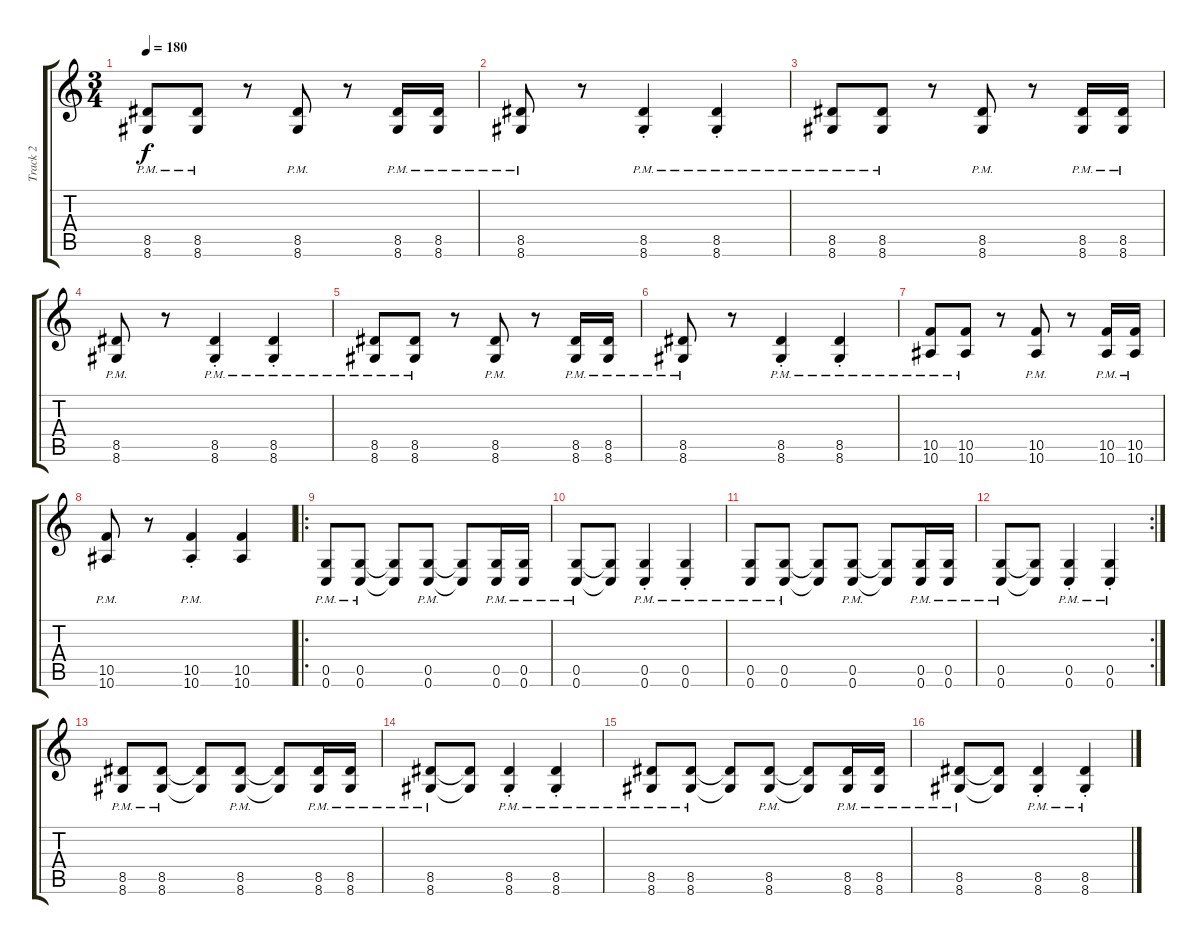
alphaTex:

\track ("Track 2" "Track 2") {instrument overdrivenguitar}
\staff {score tabs}
\tuning (D4 A3 F3 C3 G2 C2) {hide}
\ts (3 4)
\tempo 180
\clef g2
\ks c
(8.5{pm} 8.6{pm}).8{dy f} (8.5{pm} 8.6{pm}).8 r.8 (8.5{pm} 8.6{pm}).8 r.8 (8.5{pm} 8.6{pm}).16 (8.5{pm} 8.6{pm}).16 |
(8.5{pm} 8.6{pm}).8 r.8 (8.5{pm st} 8.6{pm st}).4 (8.5{pm st} 8.6{pm st}).4 |
(8.5{pm} 8.6{pm}).8 (8.5{pm} 8.6{pm}).8 r.8 (8.5{pm} 8.6{pm}).8 r.8 (8.5{pm} 8.6{pm}).16 (8.5{pm} 8.6{pm}).16 |
(8.5{pm} 8.6{pm}).8 r.8 (8.5{pm st} 8.6{pm st}).4 (8.5{pm st} 8.6{pm st}).4 |
(8.5{pm} 8.6{pm}).8 (8.5{pm} 8.6{pm}).8 r.8 (8.5{pm} 8.6{pm}).8 r.8 (8.5{pm} 8.6{pm}).16 (8.5{pm} 8.6{pm}).16 |
(8.5{pm} 8.6{pm}).8 r.8 (8.5{pm st} 8.6{pm st}).4 (8.5{pm st} 8.6{pm st}).4 |
(10.5{pm} 10.6{pm}).8 (10.5{pm} 10.6{pm}).8 r.8 (10.5{pm} 10.6{pm}).8 r.8 (10.5{pm} 10.6{pm}).16 (10.5{pm} 10.6{pm}).16 |
(10.5{pm} 10.6{pm}).8 r.8 (10.5{pm st} 10.6{pm st}).4 (10.5 10.6).4 |
\ro
(0.5{pm} 0.6{pm}).8{balance 6} (0.5{pm} 0.6{pm}).8 (0.5{t} 0.6{t}).8 (0.5{pm} 0.6{pm}).8 (0.5{t} 0.6{t}).8 (0.5{pm} 0.6{pm}).16 (0.5{pm} 0.6{pm}).16 |
(0.5{pm} 0.6{pm}).8 (0.5{t} 0.6{t}).8 (0.5{pm st} 0.6{pm st}).4 (0.5{pm st} 0.6{pm st}).4 |
(0.5{pm} 0.6{pm}).8 (0.5{pm} 0.6{pm}).8 (0.5{t} 0.6{t}).8 (0.5{pm} 0.6{pm}).8 (0.5{t} 0.6{t}).8 (0.5{pm} 0.6{pm}).16 (0.5{pm} 0.6{pm}).16 |
\rc 2
(0.5{pm} 0.6{pm}).8 (0.5{t} 0.6{t}).8 (0.5{pm st} 0.6{pm st}).4 (0.5{pm st} 0.6{pm st}).4 |
(8.5{pm} 8.6{pm}).8 (8.5{pm} 8.6{pm}).8 (8.5{t} 8.6{t}).8 (8.5{pm} 8.6{pm}).8 (8.5{t} 8.6{t}).8 (8.5{pm} 8.6{pm}).16 (8.5{pm} 8.6{pm}).16 |
(8.5{pm} 8.6{pm}).8 (8.5{t} 8.6{t}).8 (8.5{pm st} 8.6{pm st}).4 (8.5{pm st} 8.6{pm st}).4 |
(8.5{pm} 8.6{pm}).8 (8.5{pm} 8.6{pm}).8 (8.5{t} 8.6{t}).8 (8.5{pm} 8.6{pm}).8 (8.5{t} 8.6{t}).8 (8.5{pm} 8.6{pm}).16 (8.5{pm} 8.6{pm}).16 |
(8.5{pm} 8.6{pm}).8 (8.5{t} 8.6{t}).8 (8.5{pm st} 8.6{pm st}).4 (8.5{pm st} 8.6{pm st}).4
